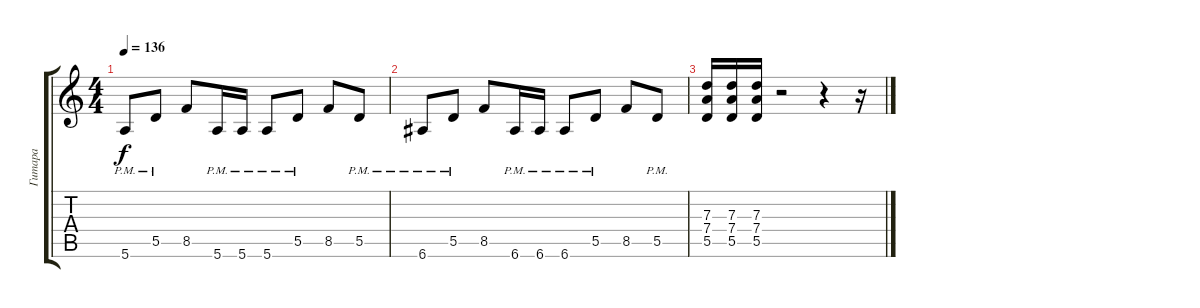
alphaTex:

\track ("Гитара" "Гитара") {instrument distortionguitar}
\staff {score tabs}
\tuning (E4 B3 G3 D3 A2 E2) {hide}
\ts (4 4)
\tempo 136
\clef g2
\ks c
5.6{pm}.8{dy f} 5.5{pm}.8 8.5.8 5.6{pm}.16 5.6{pm}.16 5.6{pm}.8 5.5{pm}.8 8.5.8 5.5{pm}.8 |
6.6{pm}.8 5.5{pm}.8 8.5.8 6.6{pm}.16 6.6{pm}.16 6.6{pm}.8 5.5{pm}.8 8.5.8 5.5{pm}.8 |
(7.3 7.4 5.5).16 (7.3 7.4 5.5).16 (7.3 7.4 5.5).16 r.2 r.4 r.16
